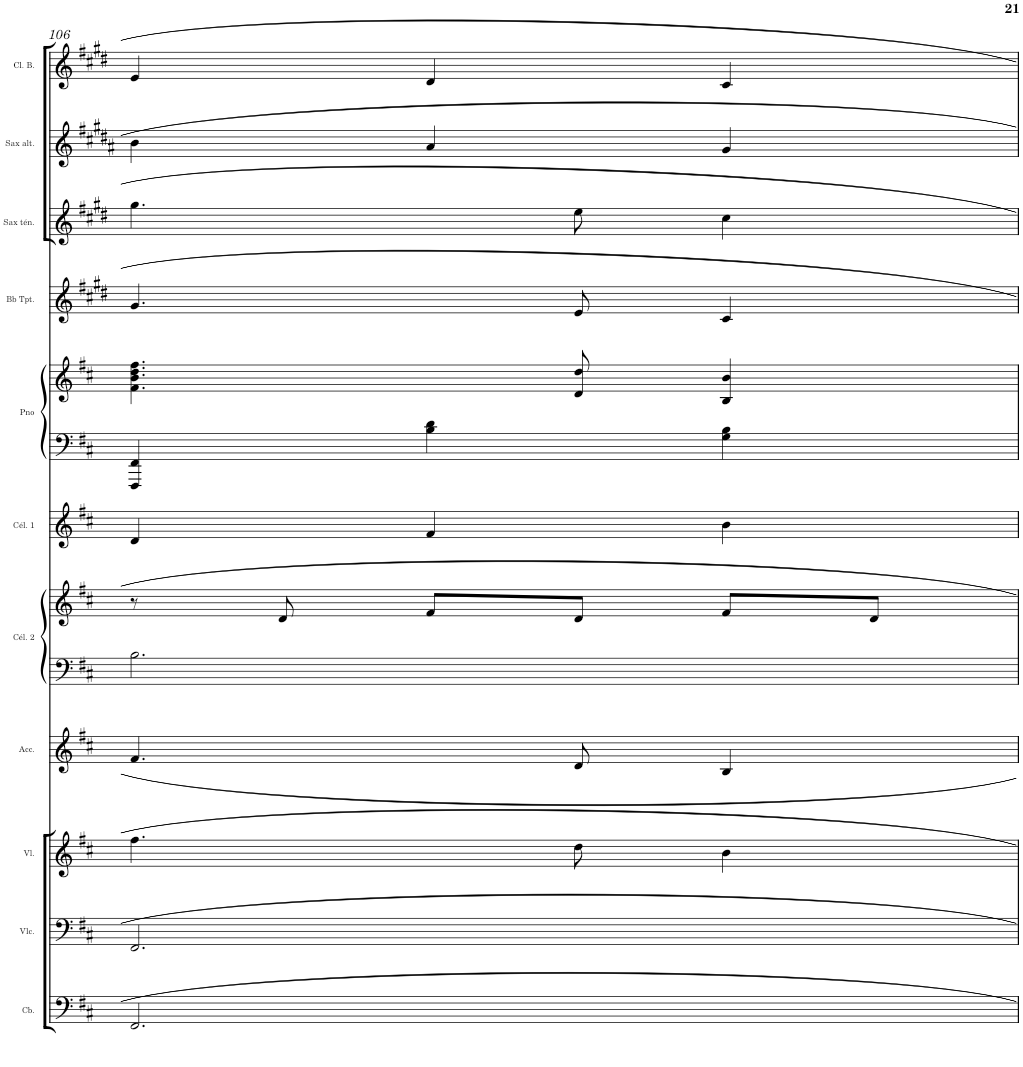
**kern	**kern	**kern	**kern	**kern	**kern	**kern	**kern	**kern	**kern	**kern	**kern	**kern
*part11	*part10	*part9	*part8	*part7	*part7	*part6	*part5	*part5	*part4	*part3	*part2	*part1
*staff13	*staff12	*staff11	*staff10	*staff9	*staff8	*staff7	*staff6	*staff5	*staff4	*staff3	*staff2	*staff1
*I"Contrebasse	*I"Violoncelle	*I"Violon	*I"Accordéon	*I"Célesta 2	*	*I"Célesta 1	*I"Piano	*	*I"Trumpet in Bb	*I"Saxo Ténor	*I"Saxo Alto	*I"Clarinette Basse en Sib
*I'Cb.	*I'Vlc.	*I'Vl.	*I'Acc.	*I'Cél. 2	*	*I'Cél. 1	*I'Pno	*	*	*I'Sax tén.	*I'Sax alt.	*I'Cl. B.
!!LO:PB:g=z
*clefF4	*clefF4	*clefG2	*clefG2	*clefF4	*clefG2	*clefG2	*clefF4	*clefG2	*clefG2	*clefG2	*clefG2	*clefG2
*Trd7c12	*	*	*	*Trd-7c-12	*Trd-7c-12	*Trd-7c-12	*	*	*Trd1c2	*Trd8c14	*Trd5c9	*Trd8c14
*k[f#c#]	*k[f#c#]	*k[f#c#]	*k[f#c#]	*k[f#c#]	*k[f#c#]	*k[f#c#]	*k[f#c#]	*k[f#c#]	*k[f#c#g#d#]	*k[f#c#g#d#]	*k[f#c#g#d#a#]	*k[f#c#g#d#]
*b:	*b:	*b:	*b:	*b:	*b:	*b:	*b:	*b:	*c#:	*c#:	*g#:	*c#:
*M3/4	*M3/4	*M3/4	*M3/4	*M3/4	*M3/4	*M3/4	*M3/4	*M3/4	*M3/4	*M3/4	*M3/4	*M3/4
=106	=106	=106	=106	=106	=106	=106	=106	=106	=106	=106	=106	=106
2.FF#/	2.FF#/	4.ff#\	4.f#/	2.B\	8r	4d/	4FFF#/ 4FF#/	4.f#\ 4.b\ 4.dd\ 4.ff#\	4.g#/	4.gg#\	4b\	4e/
.	.	.	.	.	8d/	.	.	.	.	.	.	.
.	.	.	.	.	8f#/L	4f#/	4B\ 4d\	.	.	.	4a#/	4d#/
.	.	8dd\	8d/	.	8d/J	.	.	8d/ 8dd/	8e/	8ee\	.	.
.	.	4b\	4B/	.	8f#/L	4b\	4G\ 4B\	4B/ 4b/	4c#/	4cc#\	4g#/	4c#/
.	.	.	.	.	8d/J	.	.	.	.	.	.	.
=	=	=	=	=	=	=	=	=	=	=	=	=
*-	*-	*-	*-	*-	*-	*-	*-	*-	*-	*-	*-	*-
